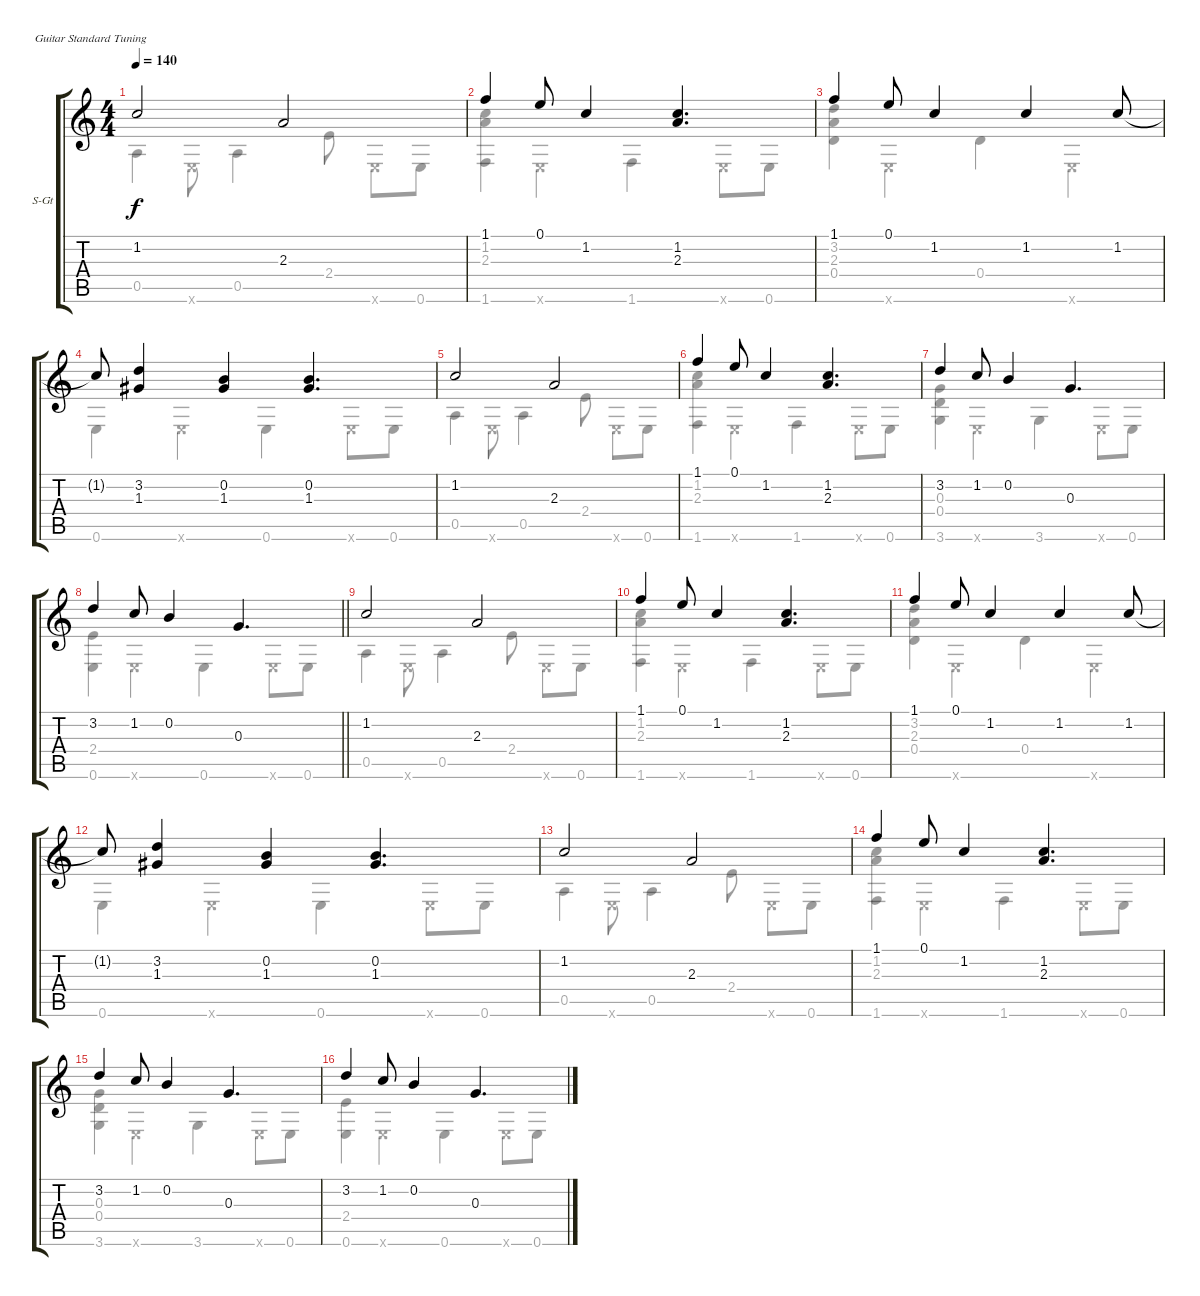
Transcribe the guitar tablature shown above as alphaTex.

\defaultSystemsLayout 4
\bracketExtendMode groupsimilarinstruments
\firstSystemTrackNameOrientation horizontal
\otherSystemsTrackNameOrientation horizontal
\track ("Steel Guitar" "S-Gt") {instrument acousticguitarsteel}
\staff {score tabs}
\tuning (E4 B3 G3 D3 A2 E2)
\voice
\ts (4 4)
\tempo 140
\clef g2
\ks c
1.2.2{dy f instrument acousticguitarsteel} 2.3.2 |
1.1.4 0.1.8 1.2.4 (1.2 2.3).4{d} |
\scale
0.52795 1.1.4 0.1.8 1.2.4 1.2.4 1.2.8 |
\scale
0.472088 1.2{t}.8 (3.2 1.3).4 (0.2 1.3).4 (0.2 1.3).4{d} |
\scale
0.523684 1.2.2 2.3.2 |
\scale
0.476304 1.1.4 0.1.8 1.2.4 (1.2 2.3).4{d} |
\scale
0.529392 3.2.4 1.2.8 0.2.4 0.3.4{d} |
\scale
0.4706
\barLineRight lightlight
3.2.4 1.2.8 0.2.4 0.3.4{d} |
1.2.2 2.3.2 |
1.1.4 0.1.8 1.2.4 (1.2 2.3).4{d} |
1.1.4 0.1.8 1.2.4 1.2.4 1.2.8 |
\scale
0.378049 1.2{t}.8 (3.2 1.3).4 (0.2 1.3).4 (0.2 1.3).4{d} |
\scale
0.301775 1.2.2 2.3.2 |
\scale
0.319879 1.1.4 0.1.8 1.2.4 (1.2 2.3).4{d} |
\scale
0.529749 3.2.4 1.2.8 0.2.4 0.3.4{d} |
\scale
0.470283 3.2.4 1.2.8 0.2.4 0.3.4{d}
\voice
\clef g2
\ottava regular
\simile none
\ks c
0.5.4{dy f} 0.6{x}.8 0.5.4 2.4.8 0.6{x}.8 0.6.8 |
(1.6 1.2 2.3).4 0.6{x}.4 1.6.4 0.6{x}.8 0.6.8 |
\scale
0.52795 (0.4 3.2 2.3).4 0.6{x}.4 0.4.4 0.6{x}.4 |
\scale
0.472088 0.6.4 0.6{x}.4 0.6.4 0.6{x}.8 0.6.8 |
\scale
0.523684 0.5.4 0.6{x}.8 0.5.4 2.4.8 0.6{x}.8 0.6.8 |
\scale
0.476304 (1.6 1.2 2.3).4 0.6{x}.4 1.6.4 0.6{x}.8 0.6.8 |
\scale
0.529392 (3.6 0.3 0.4).4 0.6{x}.4 3.6.4 0.6{x}.8 0.6.8 |
\scale
0.4706
\barLineRight lightlight
(0.6 2.4).4 0.6{x}.4 0.6.4 0.6{x}.8 0.6.8 |
0.5.4 0.6{x}.8 0.5.4 2.4.8 0.6{x}.8 0.6.8 |
(1.6 1.2 2.3).4 0.6{x}.4 1.6.4 0.6{x}.8 0.6.8 |
(0.4 3.2 2.3).4 0.6{x}.4 0.4.4 0.6{x}.4 |
\scale
0.378049 0.6.4 0.6{x}.4 0.6.4 0.6{x}.8 0.6.8 |
\scale
0.301775 0.5.4 0.6{x}.8 0.5.4 2.4.8 0.6{x}.8 0.6.8 |
\scale
0.319879 (1.6 1.2 2.3).4 0.6{x}.4 1.6.4 0.6{x}.8 0.6.8 |
\scale
0.529749 (3.6 0.3 0.4).4 0.6{x}.4 3.6.4 0.6{x}.8 0.6.8 |
\scale
0.470283 (0.6 2.4).4 0.6{x}.4 0.6.4 0.6{x}.8 0.6.8
